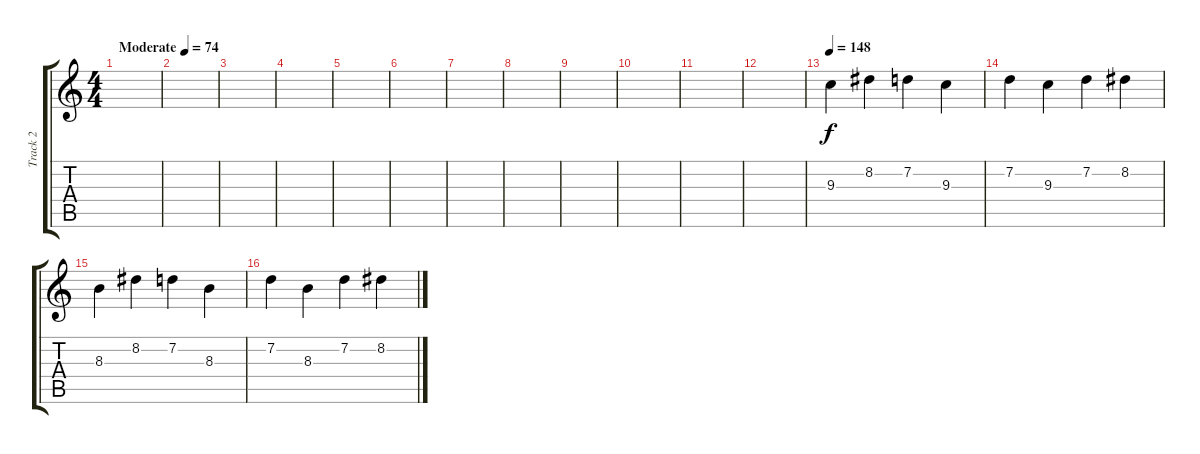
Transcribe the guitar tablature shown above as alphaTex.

\track ("Track 2" "Track 2") {instrument electricguitarclean}
\staff {score tabs}
\tuning (C4 G3 Eb3 Bb2 F2 C2) {hide}
\ts (4 4)
\tempo (74 "Moderate")
\clef g2
\ks c
|
|
|
|
|
|
|
|
|
|
|
|
\tempo 148
9.3.4 8.2.4 7.2.4 9.3.4 |
7.2.4 9.3.4 7.2.4 8.2.4 |
8.3.4 8.2.4 7.2.4 8.3.4 |
7.2.4 8.3.4 7.2.4 8.2.4
